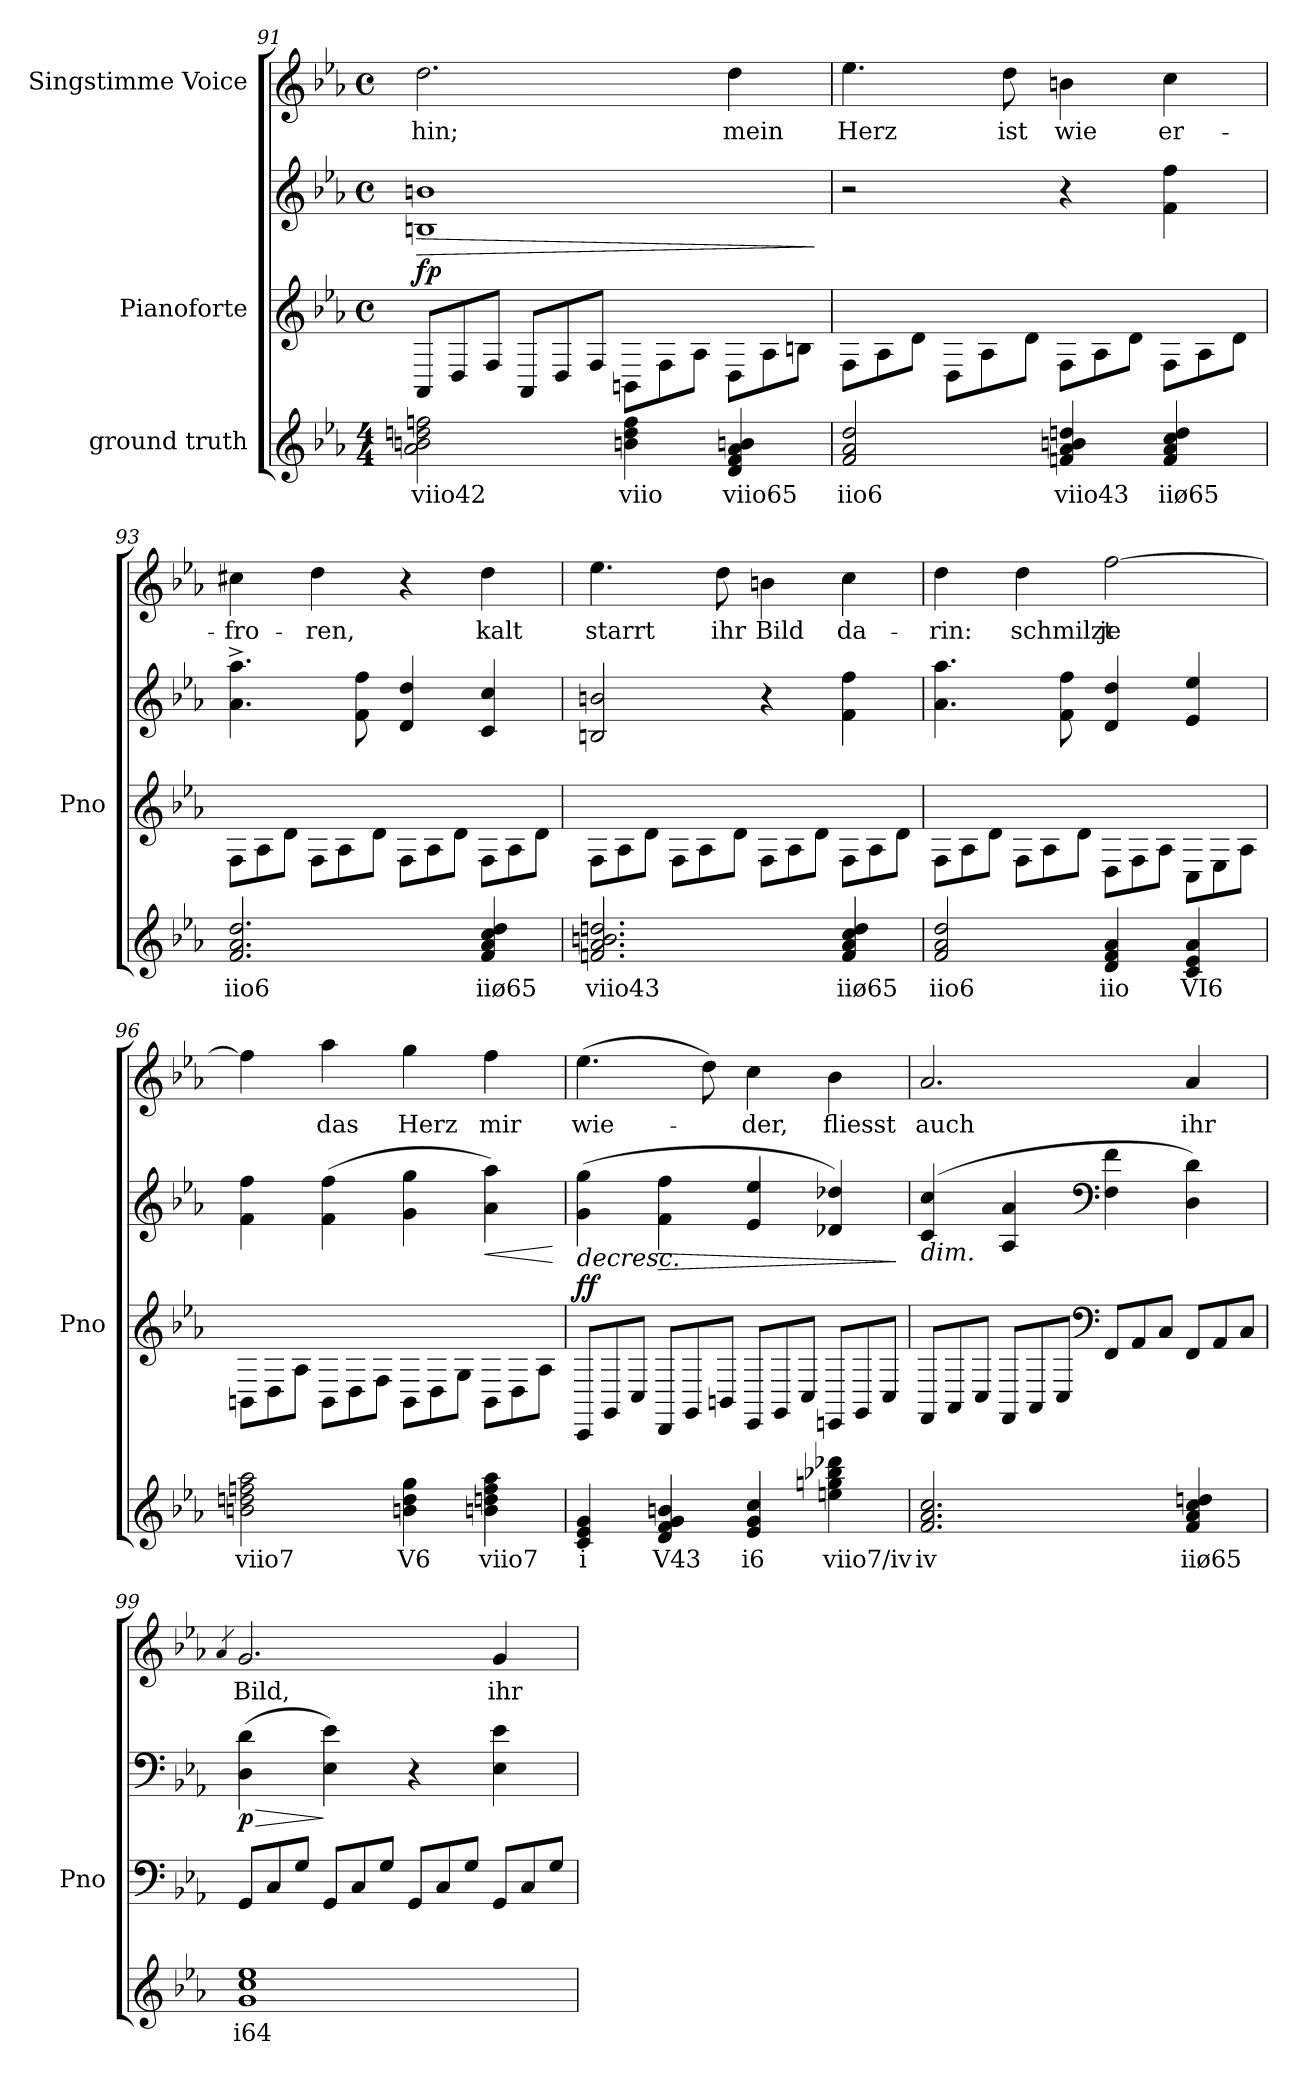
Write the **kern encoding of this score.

**kern	**text	**kern	**kern	**dynam	**kern	**text
*part3	*part3	*part2	*part2	*part2	*part1	*part1
*staff4	*staff4	*staff3	*staff2	*staff2/3	*staff1	*staff1
*I"ground truth	*	*I"Pianoforte	*	*	*I"Singstimme Voice	*
*	*	*I'Pno	*	*	*	*
*	*	*clefG2	*clefG2	*	*clefG2	*
*k[b-e-a-]	*	*k[b-e-a-]	*k[b-e-a-]	*	*k[b-e-a-]	*
*M4/4	*	*M4/4	*M4/4	*	*M4/4	*
*	*	*met(c)	*met(c)	*	*met(c)	*
=91	=91	=91	=91	=91	=91	=91
*	*	*Xtuplet	*	*	*	*
!	!	!	!	!LO:HP:b	!	!
!	!	!	!	!LO:DY:n=1:a=2	!	!LO:LY:b
2a- 2bn 2ddn 2ffn	viio42	12AA-/L	1Bn 1bn	> fp	2.dd\	-hin;
.	.	12D/	.	.	.	.
.	.	12F/J	.	.	.	.
.	.	12AA-/L	.	.	.	.
.	.	12D/	.	.	.	.
.	.	12F/J	.	.	.	.
4bn 4dd 4ff	viio	12BBn\L	.	.	.	.
.	.	12F\	.	.	.	.
.	.	12A-\J	.	.	.	.
!	!	!	!	!	!	!LO:LY:b
4d 4f 4a- 4bn	viio65	12D\L	.	.	4dd\	mein
.	.	12A-\	.	.	.	.
.	.	12Bn\J	.	.	.	.
.	.	.	.	]	.	.
!!LO:LB:g=z
=92	=92	=92	=92	=92	=92	=92
!	!	!	!	!	!	!LO:LY:b
2f 2a- 2dd	iio6	12F\L	2r	.	4.ee-\	Herz
.	.	12A-\	.	.	.	.
.	.	12d\J	.	.	.	.
.	.	12D\L	.	.	.	.
.	.	12A-\	.	.	.	.
!	!	!	!	!	!	!LO:LY:b
.	.	.	.	.	8dd\	ist
.	.	12d\J	.	.	.	.
!	!	!	!	!	!	!LO:LY:b
4fn 4a- 4bn 4ddn	viio43	12F\L	4r	.	4bn\	wie
.	.	12A-\	.	.	.	.
.	.	12d\J	.	.	.	.
!	!	!	!	!	!	!LO:LY:b
4f 4a- 4cc 4dd	iiø65	12F\L	4f\ 4ff\	.	4cc\	er-
.	.	12A-\	.	.	.	.
.	.	12d\J	.	.	.	.
=93	=93	=93	=93	=93	=93	=93
!	!	!	!	!	!	!LO:LY:b
2.f 2.a- 2.dd	iio6	12F\L	4.a-\^ 4.aa-\^	.	4cc#X\	-fro-
.	.	12A-\	.	.	.	.
.	.	12d\J	.	.	.	.
!	!	!	!	!	!	!LO:LY:b
.	.	12F\L	.	.	4dd\	-ren,
.	.	12A-\	.	.	.	.
.	.	.	8f\ 8ff\	.	.	.
.	.	12d\J	.	.	.	.
.	.	12F\L	4d/ 4dd/	.	4r	.
.	.	12A-\	.	.	.	.
.	.	12d\J	.	.	.	.
!	!	!	!	!	!	!LO:LY:b
4f 4a- 4cc 4dd	iiø65	12F\L	4c/ 4cc/	.	4dd\	kalt
.	.	12A-\	.	.	.	.
.	.	12d\J	.	.	.	.
=94	=94	=94	=94	=94	=94	=94
!	!	!	!	!	!	!LO:LY:b
2.fn 2.a- 2.bn 2.ddn	viio43	12F\L	2Bn/ 2bn/	.	4.ee-\	starrt
.	.	12A-\	.	.	.	.
.	.	12d\J	.	.	.	.
.	.	12F\L	.	.	.	.
.	.	12A-\	.	.	.	.
!	!	!	!	!	!	!LO:LY:b
.	.	.	.	.	8dd\	ihr
.	.	12d\J	.	.	.	.
!	!	!	!	!	!	!LO:LY:b
.	.	12F\L	4r	.	4bn\	Bild
.	.	12A-\	.	.	.	.
.	.	12d\J	.	.	.	.
!	!	!	!	!	!	!LO:LY:b
4f 4a- 4cc 4dd	iiø65	12F\L	4f\ 4ff\	.	4cc\	da-
.	.	12A-\	.	.	.	.
.	.	12d\J	.	.	.	.
!!LO:PB:g=z
=95	=95	=95	=95	=95	=95	=95
!	!	!	!	!	!	!LO:LY:b
2f 2a- 2dd	iio6	12F\L	4.a-\ 4.aa-\	.	4dd\	-rin:
.	.	12A-\	.	.	.	.
.	.	12d\J	.	.	.	.
!	!	!	!	!	!	!LO:LY:b
.	.	12F\L	.	.	4dd\	schmilzt
.	.	12A-\	.	.	.	.
.	.	.	8f\ 8ff\	.	.	.
.	.	12d\J	.	.	.	.
!	!	!	!	!	!	!LO:LY:b
4d 4f 4a-	iio	12D\L	4d/ 4dd/	.	[2ff\	je
.	.	12F\	.	.	.	.
.	.	12A-\J	.	.	.	.
4c 4e- 4a-	VI6	12C\L	4e-/ 4ee-/	.	.	.
.	.	12E-\	.	.	.	.
.	.	12A-\J	.	.	.	.
=96	=96	=96	=96	=96	=96	=96
2bn 2ddn 2ffn 2aa-	viio7	12BBn\L	4f\ 4ff\	.	4ff\]	.
.	.	12D\	.	.	.	.
.	.	12A-\J	.	.	.	.
!	!	!	!	!	!	!LO:LY:b
.	.	12BB\L	(>4f\ 4ff\	.	4aa-\	das
.	.	12D\	.	.	.	.
.	.	12F\J	.	.	.	.
!	!	!	!	!	!	!LO:LY:b
4bn 4dd 4gg	V6	12BB\L	4g\ 4gg\	.	4gg\	Herz
.	.	12D\	.	.	.	.
.	.	12G\J	.	.	.	.
!	!	!	!	!LO:HP:b	!	!
!	!	!	!	!	!	!LO:LY:b
4bn 4ddn 4ff 4aa-	viio7	12BB\L	4a-\ 4aa-\)	<	4ff\	mir
.	.	12D\	.	.	.	.
.	.	12A-\J	.	.	.	.
.	.	.	.	[	.	.
=97	=97	=97	=97	=97	=97	=97
!	!	!	!	!LO:HP:b	!	!
!	!	!	!	!LO:DY:n=1:a=2	!	!LO:LY:b
4c 4e- 4g	i	12CC/L	(>4g\ 4gg\	> ff	(>4.ee-\	wie-
.	.	12GG/	.	.	.	.
.	.	12C/J	.	.	.	.
!	!	!	!	!LO:HP:b	!	!
4d 4f 4g 4bn	V43	12DD/L	4f\ 4ff\	>	.	.
.	.	12GG/	.	.	.	.
.	.	.	.	.	8dd\)	.
.	.	12BBn/J	.	.	.	.
!	!	!	!	!	!	!LO:LY:b
4e- 4g 4cc	i6	12EE-/L	4e-/ 4ee-/	.	4cc\	-der,
.	.	12GG/	.	.	.	.
.	.	12C/J	.	.	.	.
!	!	!	!	!	!	!LO:LY:b
4een 4ggn 4bb-X 4ddd-X	viio7/iv	12EEn/L	4d-X/ 4dd-X/)	.	4b-\	fliesst
.	.	12GG/	.	.	.	.
.	.	12C/J	.	.	.	.
.	.	.	.	] ]	.	.
!!LO:LB:g=z
=98	=98	=98	=98	=98	=98	=98
!	!	!	!LO:TX:b:i:t=dim.	!	!	!
!	!	!	!	!	!	!LO:LY:b
2.f 2.a- 2.cc	iv	12FF/L	(>4c/ 4cc/	.	2.a-/	auch
.	.	12AA-/	.	.	.	.
.	.	12C/J	.	.	.	.
.	.	12FF/L	4A-/ 4a-/	.	.	.
.	.	12AA-/	.	.	.	.
.	.	12C/J	.	.	.	.
*	*	*clefF4	*clefF4	*	*	*
.	.	12FF/L	4F\ 4f\	.	.	.
.	.	12AA-/	.	.	.	.
.	.	12C/J	.	.	.	.
!	!	!	!	!	!	!LO:LY:b
4f 4a- 4cc 4ddn	iiø65	12FF/L	4D\ 4d\)	.	4a-/	ihr
.	.	12AA-/	.	.	.	.
.	.	12C/J	.	.	.	.
=99	=99	=99	=99	=99	=99	=99
.	.	.	.	.	4qa-/	.
!	!	!	!	!LO:HP:b	!	!
!	!	!	!	!LO:DY:n=1:b	!	!LO:LY:b
1g 1cc 1ee-	i64	12GG/L	(>4D\ 4d\	> p	2.g/	Bild,
.	.	12C/	.	.	.	.
.	.	12G/J	.	.	.	.
.	.	12GG/L	4E-\ 4e-\)	]	.	.
.	.	12C/	.	.	.	.
.	.	12G/J	.	.	.	.
.	.	12GG/L	4r	.	.	.
.	.	12C/	.	.	.	.
.	.	12G/J	.	.	.	.
!	!	!	!	!	!	!LO:LY:b
.	.	12GG/L	4E-\ 4e-\	.	4g/	ihr
.	.	12C/	.	.	.	.
.	.	12G/J	.	.	.	.
=	=	=	=	=	=	=
*-	*-	*-	*-	*-	*-	*-
